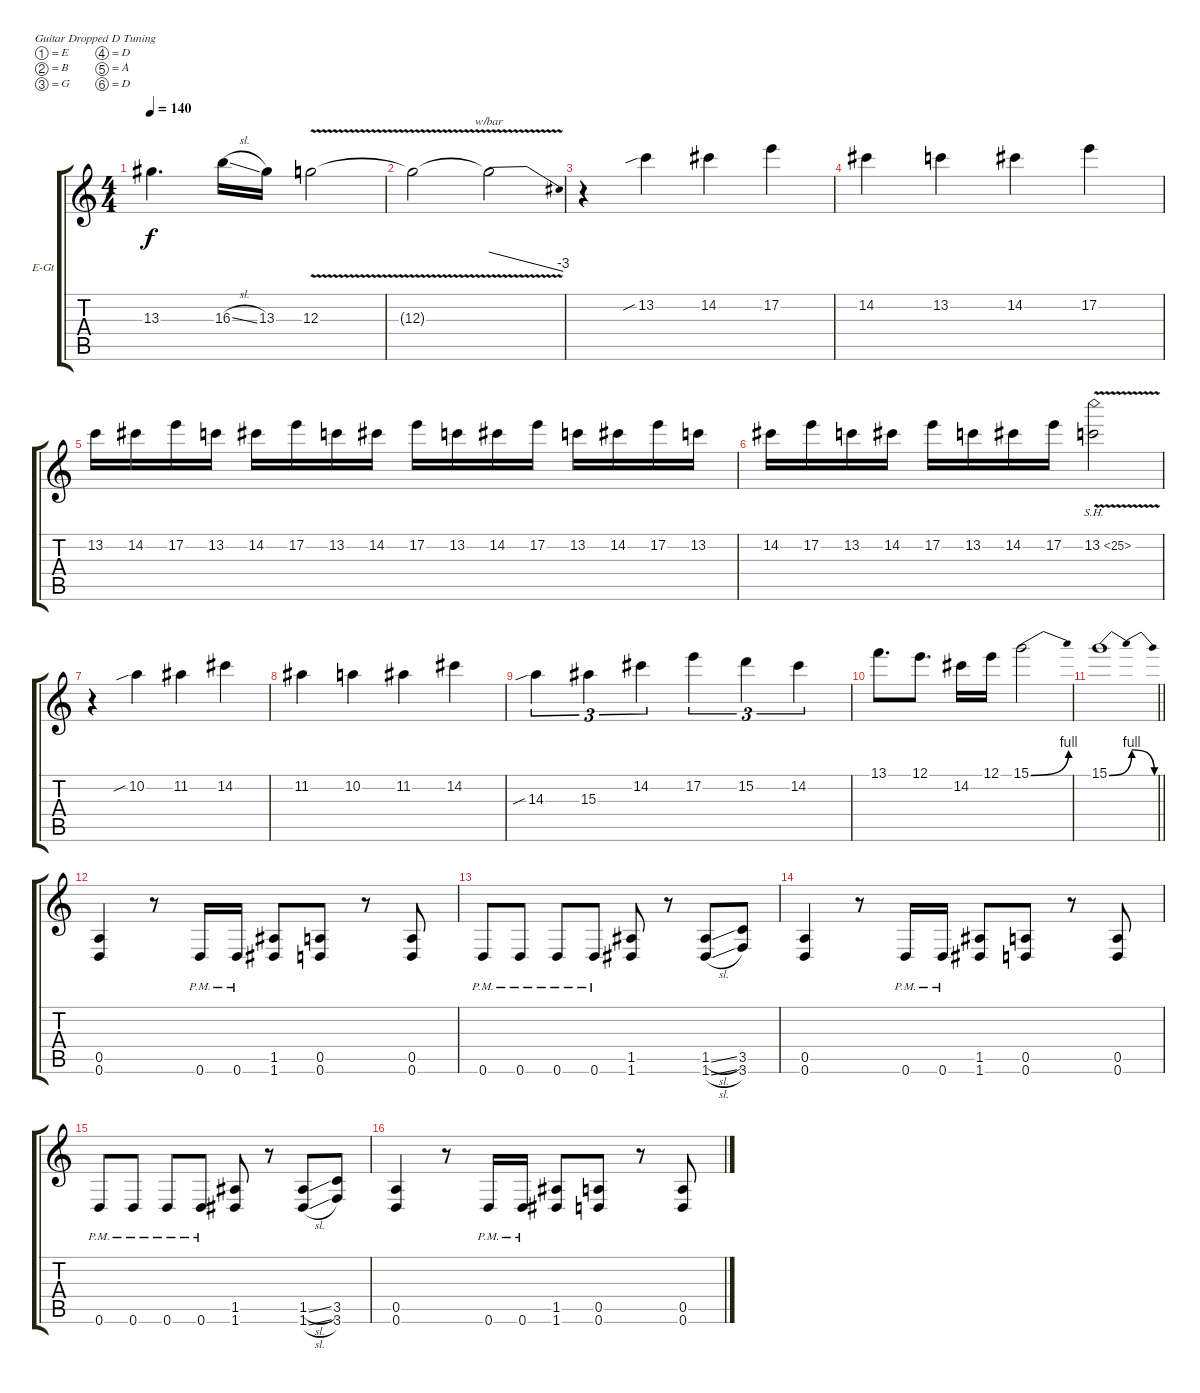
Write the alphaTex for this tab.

\bracketExtendMode groupsimilarinstruments
\firstSystemTrackNameOrientation horizontal
\otherSystemsTrackNameOrientation horizontal
\track ("Lead Guitar 2" "E-Gt") {mute instrument distortionguitar}
\staff {score tabs}
\tuning (E4 B3 G3 D3 A2 D2)
\ts (4 4)
\tempo 140
\clef g2
\ks c
13.3.4{d dy f} 16.3{sl}.16 13.3.16 12.3{v}.2 |
12.3{v t}.2 12.3{t}.2{tbe (dive default 0 0 60 -12)} |
r.4 13.2{sib}.4 14.2.4 17.2.4 |
14.2.4 13.2.4 14.2.4 17.2.4 |
13.2.16 14.2.16 17.2.16 13.2.16 14.2.16 17.2.16 13.2.16 14.2.16 17.2.16 13.2.16 14.2.16 17.2.16 13.2.16 14.2.16 17.2.16 13.2.16 |
14.2.16 17.2.16 13.2.16 14.2.16 17.2.16 13.2.16 14.2.16 17.2.16 13.2{sh 12 v}.2 |
r.4 10.2{sib}.4 11.2.4 14.2.4 |
11.2.4 10.2.4 11.2.4 14.2.4 |
14.3{sib}.4{tu (3 2)} 15.3.4{tu (3 2)} 14.2.4{tu (3 2)} 17.2.4{tu (3 2)} 15.2.4{tu (3 2)} 14.2.4{tu (3 2)} |
13.1.8{d} 12.1.8{d} 14.2.16 12.1.16 15.1{be (bend 0 0 60 4)}.2 |
\barLineRight lightlight
15.1{be (bendrelease 0 0 30 4 30 4 60 0)}.1 |
(0.5 0.6).4 r.8 0.6{pm}.16 0.6{pm}.16 (1.5 1.6).8 (0.5 0.6).8 r.8 (0.5 0.6).8 |
0.6{pm}.8 0.6{pm}.8 0.6{pm}.8 0.6{pm}.8 (1.5 1.6).8 r.8 (1.5{sl} 1.6{sl}).8 (3.5 3.6).8 |
(0.5 0.6).4 r.8 0.6{pm}.16 0.6{pm}.16 (1.5 1.6).8 (0.5 0.6).8 r.8 (0.5 0.6).8 |
0.6{pm}.8 0.6{pm}.8 0.6{pm}.8 0.6{pm}.8 (1.5 1.6).8 r.8 (1.5{sl} 1.6{sl}).8 (3.5 3.6).8 |
(0.5 0.6).4 r.8 0.6{pm}.16 0.6{pm}.16 (1.5 1.6).8 (0.5 0.6).8 r.8 (0.5 0.6).8
